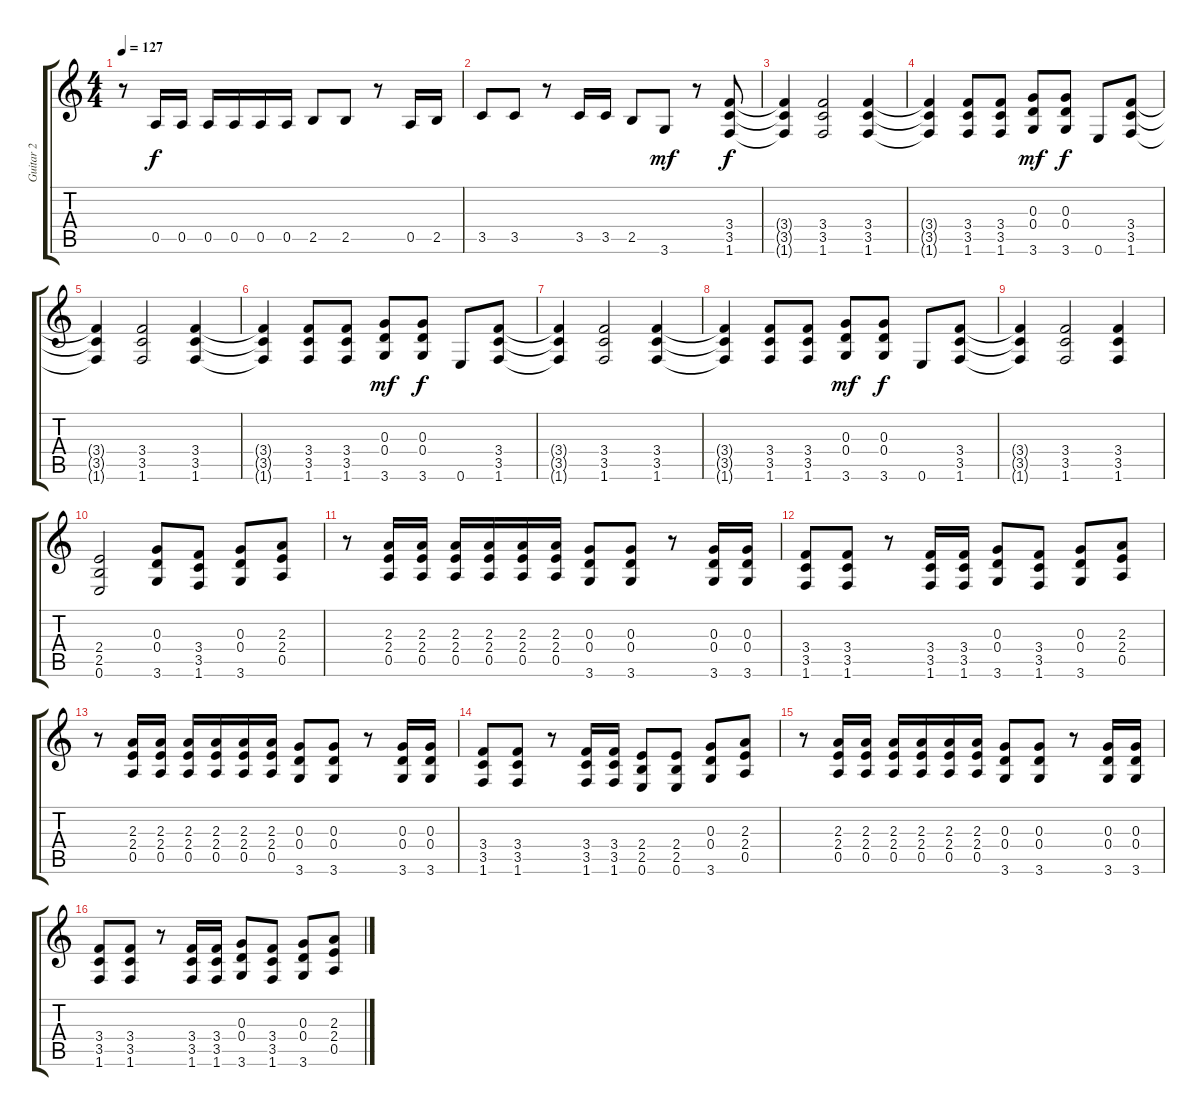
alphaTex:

\track ("Guitar 2" "Guitar 2") {instrument distortionguitar}
\staff {score tabs}
\tuning (E4 B3 G3 D3 A2 E2) {hide}
\ts (4 4)
\tempo 127
\clef g2
\ks c
r.8{dy f} 0.5.16 0.5.16 0.5.16 0.5.16 0.5.16 0.5.16 2.5.8 2.5.8 r.8 0.5.16 2.5.16 |
3.5.8{instrument distortionguitar} 3.5.8 r.8 3.5.16 3.5.16 2.5.8 3.6.8{dy mf} r.8 (3.4 3.5 1.6).8{dy f} |
(3.4{t} 3.5{t} 1.6{t}).4 (3.4 3.5 1.6).2 (3.4 3.5 1.6).4 |
(3.4{t} 3.5{t} 1.6{t}).4 (3.4 3.5 1.6).8 (3.4 3.5 1.6).8 (0.3 0.4 3.6).8{dy mf} (0.3 0.4 3.6).8{dy f} 0.6.8{instrument electricguitarmuted} (3.4 3.5 1.6).8{instrument distortionguitar} |
(3.4{t} 3.5{t} 1.6{t}).4 (3.4 3.5 1.6).2 (3.4 3.5 1.6).4 |
(3.4{t} 3.5{t} 1.6{t}).4 (3.4 3.5 1.6).8 (3.4 3.5 1.6).8 (0.3 0.4 3.6).8{dy mf} (0.3 0.4 3.6).8{dy f} 0.6.8{instrument electricguitarmuted} (3.4 3.5 1.6).8{instrument distortionguitar} |
(3.4{t} 3.5{t} 1.6{t}).4 (3.4 3.5 1.6).2 (3.4 3.5 1.6).4 |
(3.4{t} 3.5{t} 1.6{t}).4 (3.4 3.5 1.6).8 (3.4 3.5 1.6).8 (0.3 0.4 3.6).8{dy mf} (0.3 0.4 3.6).8{dy f} 0.6.8{instrument electricguitarmuted} (3.4 3.5 1.6).8{instrument distortionguitar} |
(3.4{t} 3.5{t} 1.6{t}).4 (3.4 3.5 1.6).2 (3.4 3.5 1.6).4 |
(2.4 2.5 0.6).2 (0.3 0.4 3.6).8 (3.4 3.5 1.6).8 (0.3 0.4 3.6).8 (2.3 2.4 0.5).8 |
r.8 (2.3 2.4 0.5).16 (2.3 2.4 0.5).16 (2.3 2.4 0.5).16 (2.3 2.4 0.5).16 (2.3 2.4 0.5).16 (2.3 2.4 0.5).16 (0.3 0.4 3.6).8 (0.3 0.4 3.6).8 r.8 (0.3 0.4 3.6).16 (0.3 0.4 3.6).16 |
(3.4 3.5 1.6).8 (3.4 3.5 1.6).8 r.8 (3.4 3.5 1.6).16 (3.4 3.5 1.6).16 (0.3 0.4 3.6).8 (3.4 3.5 1.6).8 (0.3 0.4 3.6).8 (2.3 2.4 0.5).8 |
r.8 (2.3 2.4 0.5).16 (2.3 2.4 0.5).16 (2.3 2.4 0.5).16 (2.3 2.4 0.5).16 (2.3 2.4 0.5).16 (2.3 2.4 0.5).16 (0.3 0.4 3.6).8 (0.3 0.4 3.6).8 r.8 (0.3 0.4 3.6).16 (0.3 0.4 3.6).16 |
(3.4 3.5 1.6).8 (3.4 3.5 1.6).8 r.8 (3.4 3.5 1.6).16 (3.4 3.5 1.6).16 (2.4 2.5 0.6).8 (2.4 2.5 0.6).8 (0.3 0.4 3.6).8 (2.3 2.4 0.5).8 |
r.8 (2.3 2.4 0.5).16 (2.3 2.4 0.5).16 (2.3 2.4 0.5).16 (2.3 2.4 0.5).16 (2.3 2.4 0.5).16 (2.3 2.4 0.5).16 (0.3 0.4 3.6).8 (0.3 0.4 3.6).8 r.8 (0.3 0.4 3.6).16 (0.3 0.4 3.6).16 |
(3.4 3.5 1.6).8 (3.4 3.5 1.6).8 r.8 (3.4 3.5 1.6).16 (3.4 3.5 1.6).16 (0.3 0.4 3.6).8 (3.4 3.5 1.6).8 (0.3 0.4 3.6).8 (2.3 2.4 0.5).8
